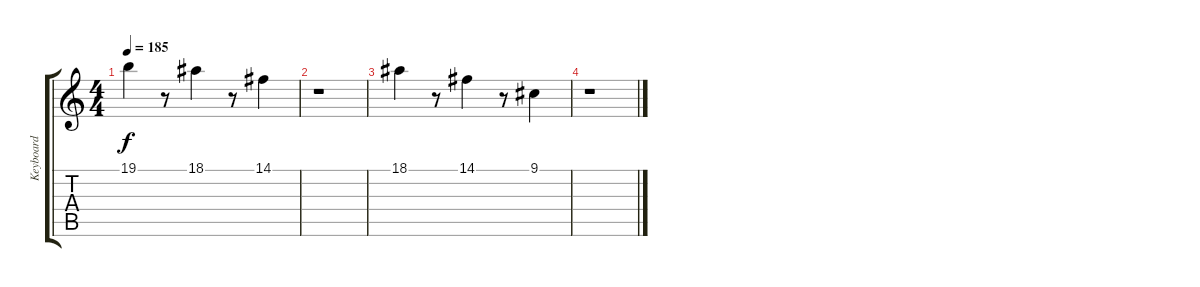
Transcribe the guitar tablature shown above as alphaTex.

\track ("Keyboard" "Keyboard") {instrument vibraphone}
\staff {score tabs}
\tuning (E4 B3 G3 D3 A2 E2) {hide}
\ts (4 4)
\tempo 185
\clef g2
\ks c
19.1.4{dy f} r.8 18.1.4 r.8 14.1.4 |
r.1 |
18.1.4 r.8 14.1.4 r.8 9.1.4 |
r.1
